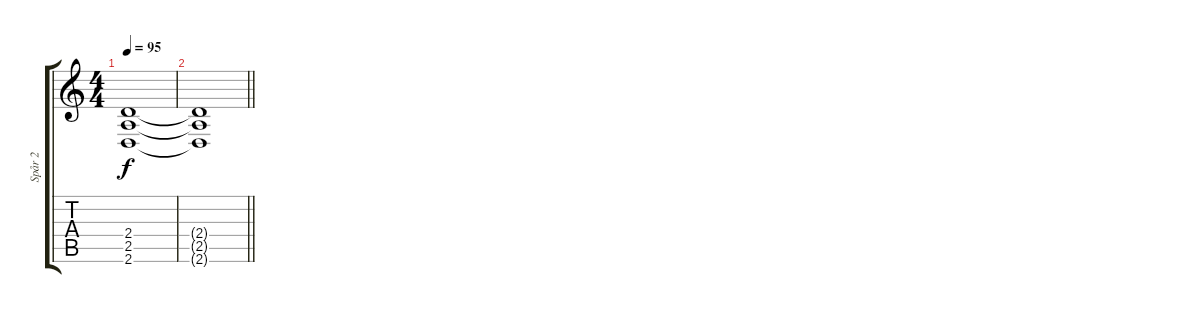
\track ("Spår 2" "Spår 2") {instrument distortionguitar}
\staff {score tabs}
\tuning (D4 A3 F3 C3 G2 C2) {hide}
\ts (4 4)
\tempo 95
\clef g2
\ks c
(2.4{t} 2.5{t} 2.6{t}).1{dy f} |
\barLineRight lightlight
(2.4{t} 2.5{t} 2.6{t}).1
